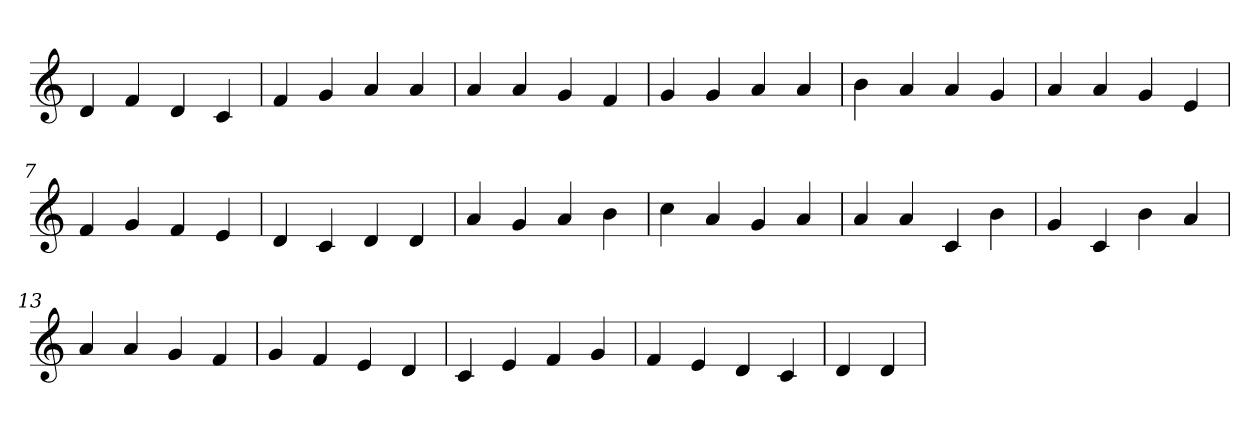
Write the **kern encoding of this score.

**kern
*part1
*staff1
*clefG2
=1
4d
4f
4d
4c
=2
4f
4g
4a
4a
=3
4a
4a
4g
4f
=4
4g
4g
4a
4a
=5
4b
4a
4a
4g
=6
4a
4a
4g
4e
=7
4f
4g
4f
4e
=8
4d
4c
4d
4d
=9
4a
4g
4a
4b
=10
4cc
4a
4g
4a
=11
4a
4a
4c
4b
=12
4g
4c
4b
4a
=13
4a
4a
4g
4f
=14
4g
4f
4e
4d
=15
4c
4e
4f
4g
=16
4f
4e
4d
4c
=17
4d
4d
=
*-
